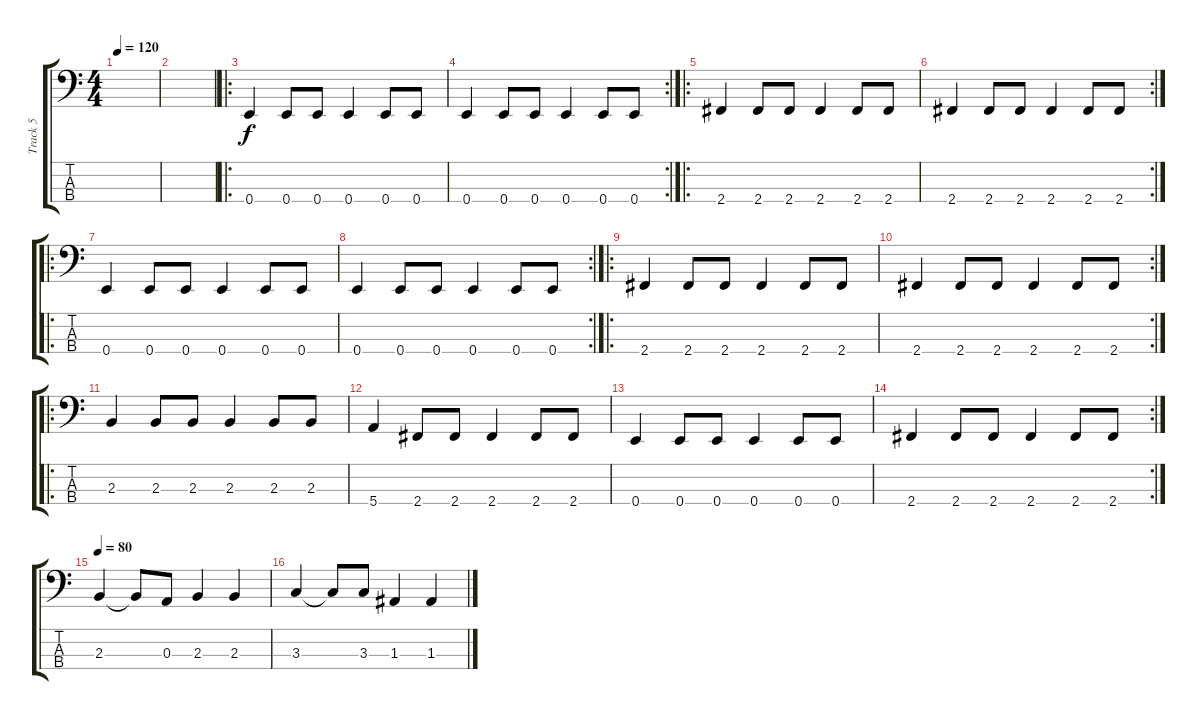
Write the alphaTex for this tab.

\track ("Track 5" "Track 5") {instrument electricbassfinger}
\staff {score tabs}
\tuning (G2 D2 A1 E1) {hide}
\ts (4 4)
\tempo 120
\clef f4
\ks c
|
|
\ro
0.4.4 0.4.8 0.4.8 0.4.4 0.4.8 0.4.8 |
\rc 2
0.4.4 0.4.8 0.4.8 0.4.4 0.4.8 0.4.8 |
\ro
2.4.4 2.4.8 2.4.8 2.4.4 2.4.8 2.4.8 |
\rc 2
2.4.4 2.4.8 2.4.8 2.4.4 2.4.8 2.4.8 |
\ro
0.4.4 0.4.8 0.4.8 0.4.4 0.4.8 0.4.8 |
\rc 2
0.4.4 0.4.8 0.4.8 0.4.4 0.4.8 0.4.8 |
\ro
2.4.4 2.4.8 2.4.8 2.4.4 2.4.8 2.4.8 |
\rc 2
2.4.4 2.4.8 2.4.8 2.4.4 2.4.8 2.4.8 |
\ro
2.3.4 2.3.8 2.3.8 2.3.4 2.3.8 2.3.8 |
5.4.4 2.4.8 2.4.8 2.4.4 2.4.8 2.4.8 |
0.4.4 0.4.8 0.4.8 0.4.4 0.4.8 0.4.8 |
\rc 2
2.4.4 2.4.8 2.4.8 2.4.4 2.4.8 2.4.8 |
\tempo 80
2.3.4 2.3{t}.8 0.3.8 2.3.4 2.3.4 |
3.3.4 3.3{t}.8 3.3.8 1.3.4 1.3.4
